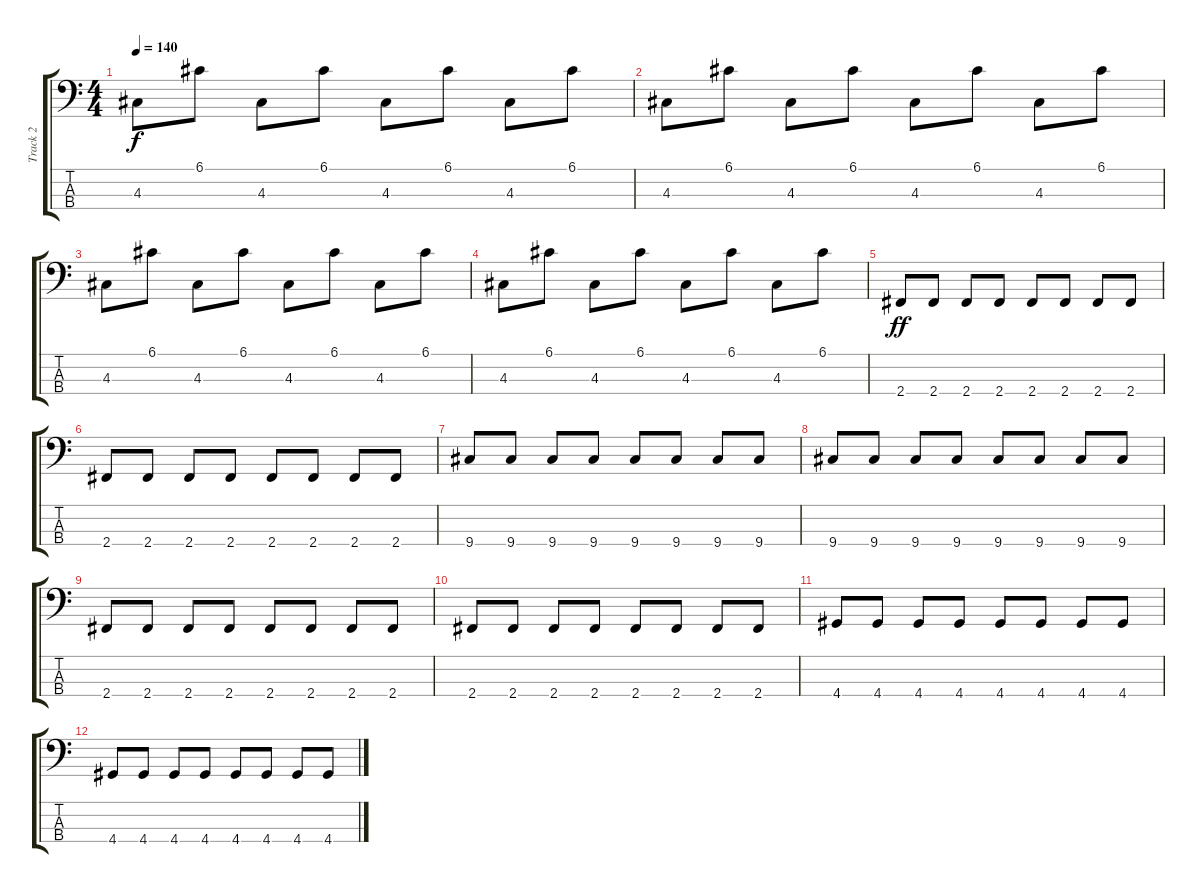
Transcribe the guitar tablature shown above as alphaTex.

\track ("Track 2" "Track 2") {instrument electricbasspick}
\staff {score tabs}
\tuning (G2 D2 A1 E1) {hide}
\ts (4 4)
\tempo 140
\clef f4
\ks c
4.3.8{dy f} 6.1.8 4.3.8 6.1.8 4.3.8 6.1.8 4.3.8 6.1.8 |
4.3.8 6.1.8 4.3.8 6.1.8 4.3.8 6.1.8 4.3.8 6.1.8 |
4.3.8 6.1.8 4.3.8 6.1.8 4.3.8 6.1.8 4.3.8 6.1.8 |
4.3.8 6.1.8 4.3.8 6.1.8 4.3.8 6.1.8 4.3.8 6.1.8 |
2.4.8{dy ff} 2.4.8 2.4.8 2.4.8 2.4.8 2.4.8 2.4.8 2.4.8 |
2.4.8 2.4.8 2.4.8 2.4.8 2.4.8 2.4.8 2.4.8 2.4.8 |
9.4.8 9.4.8 9.4.8 9.4.8 9.4.8 9.4.8 9.4.8 9.4.8 |
9.4.8 9.4.8 9.4.8 9.4.8 9.4.8 9.4.8 9.4.8 9.4.8 |
2.4.8 2.4.8 2.4.8 2.4.8 2.4.8 2.4.8 2.4.8 2.4.8 |
2.4.8 2.4.8 2.4.8 2.4.8 2.4.8 2.4.8 2.4.8 2.4.8 |
4.4.8 4.4.8 4.4.8 4.4.8 4.4.8 4.4.8 4.4.8 4.4.8 |
4.4.8 4.4.8 4.4.8 4.4.8 4.4.8 4.4.8 4.4.8 4.4.8
